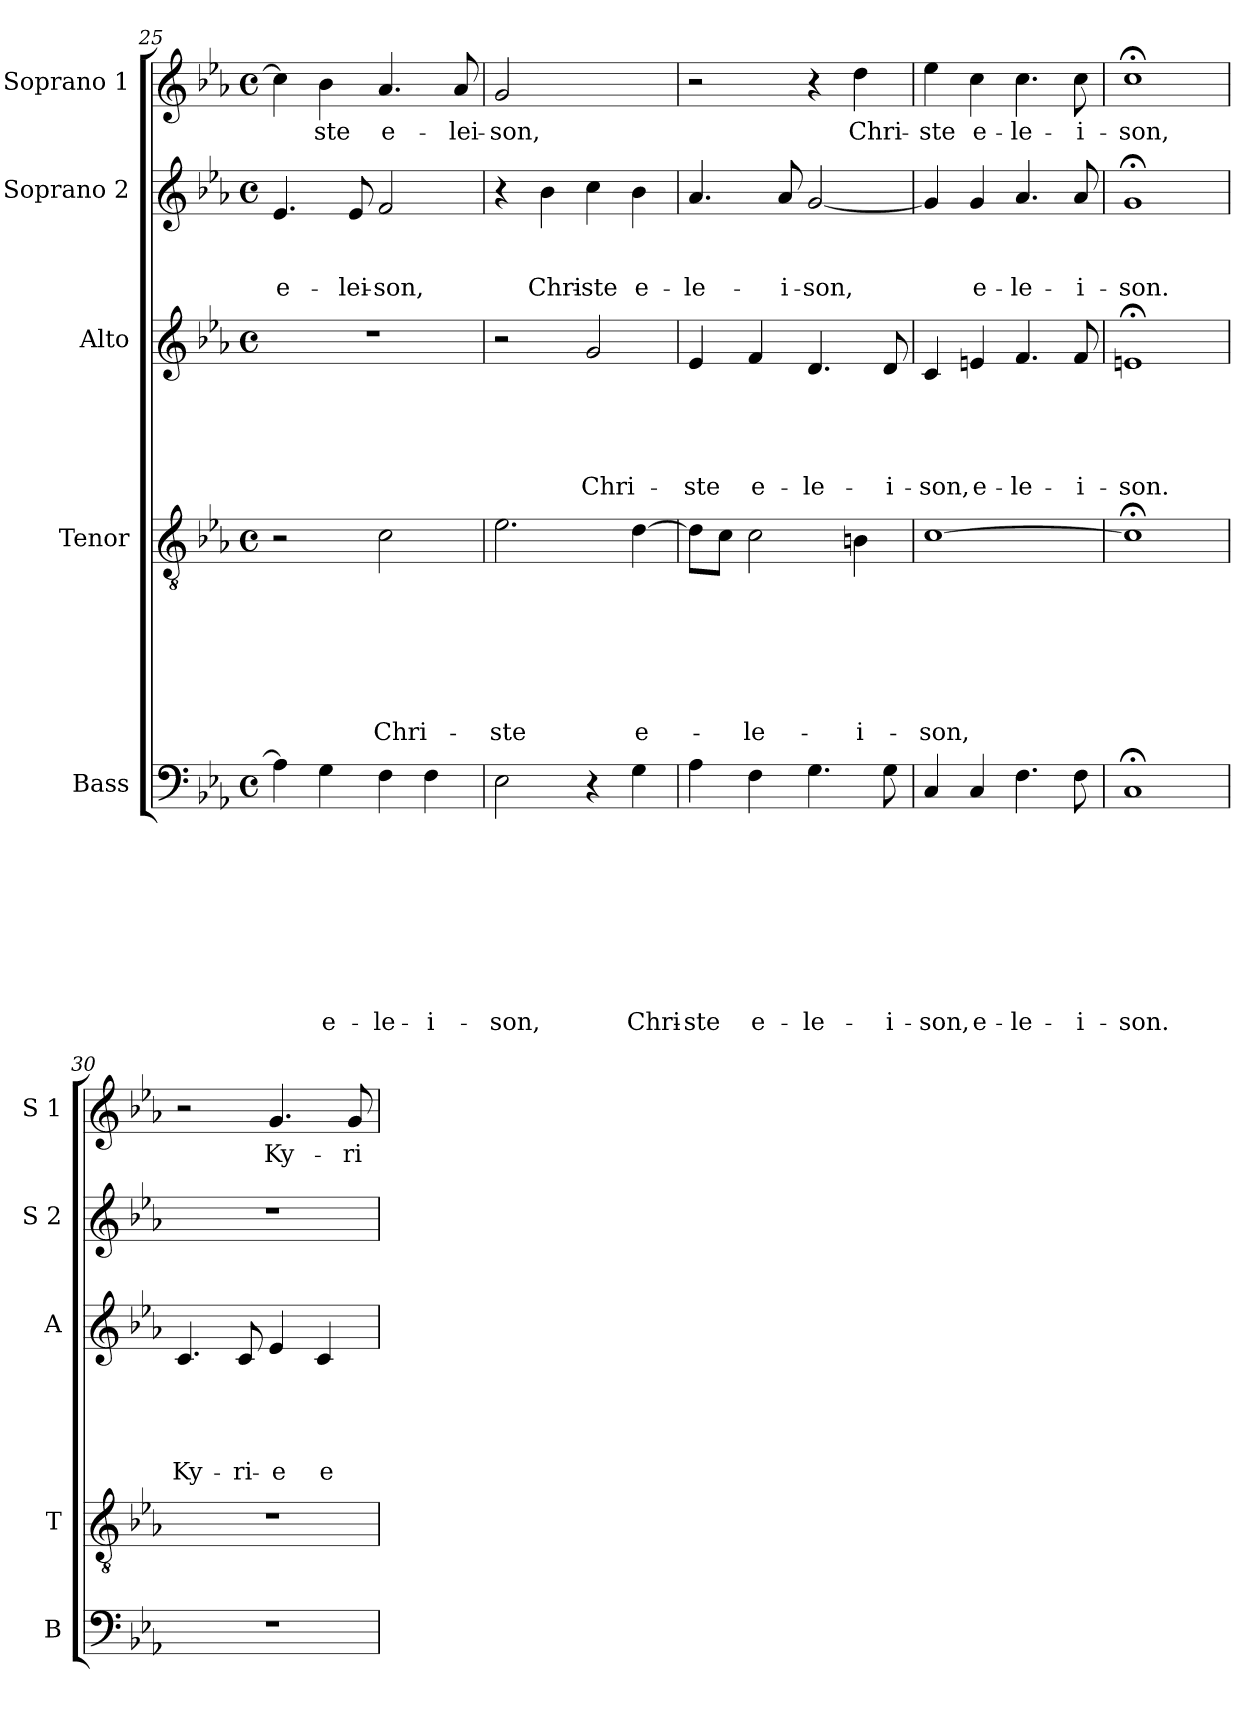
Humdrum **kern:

**kern	**text	**text	**text	**text	**text	**text	**text	**text	**text	**kern	**text	**text	**text	**text	**text	**text	**text	**kern	**text	**text	**text	**text	**text	**kern	**text	**text	**text	**kern	**text
*part5	*part5	*part5	*part5	*part5	*part5	*part5	*part5	*part5	*part5	*part4	*part4	*part4	*part4	*part4	*part4	*part4	*part4	*part3	*part3	*part3	*part3	*part3	*part3	*part2	*part2	*part2	*part2	*part1	*part1
*staff5	*staff5	*staff5	*staff5	*staff5	*staff5	*staff5	*staff5	*staff5	*staff5	*staff4	*staff4	*staff4	*staff4	*staff4	*staff4	*staff4	*staff4	*staff3	*staff3	*staff3	*staff3	*staff3	*staff3	*staff2	*staff2	*staff2	*staff2	*staff1	*staff1
*I"Bass	*	*	*	*	*	*	*	*	*	*I"Tenor	*	*	*	*	*	*	*	*I"Alto	*	*	*	*	*	*I"Soprano 2	*	*	*	*I"Soprano 1	*
*I'B	*	*	*	*	*	*	*	*	*	*I'T	*	*	*	*	*	*	*	*I'A	*	*	*	*	*	*I'S 2	*	*	*	*I'S 1	*
!!LO:LB:g=z
*clefF4	*	*	*	*	*	*	*	*	*	*clefGv2	*	*	*	*	*	*	*	*clefG2	*	*	*	*	*	*clefG2	*	*	*	*clefG2	*
*k[b-e-a-]	*	*	*	*	*	*	*	*	*	*k[b-e-a-]	*	*	*	*	*	*	*	*k[b-e-a-]	*	*	*	*	*	*k[b-e-a-]	*	*	*	*k[b-e-a-]	*
*E-:	*	*	*	*	*	*	*	*	*	*E-:	*	*	*	*	*	*	*	*E-:	*	*	*	*	*	*E-:	*	*	*	*E-:	*
*M4/4	*	*	*	*	*	*	*	*	*	*M4/4	*	*	*	*	*	*	*	*M4/4	*	*	*	*	*	*M4/4	*	*	*	*M4/4	*
*met(c)	*	*	*	*	*	*	*	*	*	*met(c)	*	*	*	*	*	*	*	*met(c)	*	*	*	*	*	*met(c)	*	*	*	*met(c)	*
=25	=25	=25	=25	=25	=25	=25	=25	=25	=25	=25	=25	=25	=25	=25	=25	=25	=25	=25	=25	=25	=25	=25	=25	=25	=25	=25	=25	=25	=25
!	!	!	!	!	!	!	!	!	!	!	!	!	!	!	!	!	!	!	!	!	!	!	!	!	!	!	!LO:LY:b	!	!
4A-\]	.	.	.	.	.	.	.	.	.	2r	.	.	.	.	.	.	.	1r	.	.	.	.	.	4.e-/	.	.	e-	4cc\]	.
!	!	!	!	!	!	!	!	!	!LO:LY:b	!	!	!	!	!	!	!	!	!	!	!	!	!	!	!	!	!	!	!	!LO:LY:b
4G\	.	.	.	.	.	.	.	.	e-	.	.	.	.	.	.	.	.	.	.	.	.	.	.	.	.	.	.	4b-\	-ste
!	!	!	!	!	!	!	!	!	!	!	!	!	!	!	!	!	!	!	!	!	!	!	!	!	!	!	!LO:LY:b	!	!
.	.	.	.	.	.	.	.	.	.	.	.	.	.	.	.	.	.	.	.	.	.	.	.	8e-/	.	.	-lei-	.	.
!	!	!	!	!	!	!	!	!	!LO:LY:b	!	!	!	!	!	!	!	!LO:LY:b	!	!	!	!	!	!	!	!	!	!LO:LY:b	!	!LO:LY:b
4F\	.	.	.	.	.	.	.	.	-le-	2c\	.	.	.	.	.	.	Chri-	.	.	.	.	.	.	2f/	.	.	-son,	4.a-/	e-
!	!	!	!	!	!	!	!	!	!LO:LY:b	!	!	!	!	!	!	!	!	!	!	!	!	!	!	!	!	!	!	!	!
4F\	.	.	.	.	.	.	.	.	-i-	.	.	.	.	.	.	.	.	.	.	.	.	.	.	.	.	.	.	.	.
!	!	!	!	!	!	!	!	!	!	!	!	!	!	!	!	!	!	!	!	!	!	!	!	!	!	!	!	!	!LO:LY:b
.	.	.	.	.	.	.	.	.	.	.	.	.	.	.	.	.	.	.	.	.	.	.	.	.	.	.	.	8a-/	-lei-
=26	=26	=26	=26	=26	=26	=26	=26	=26	=26	=26	=26	=26	=26	=26	=26	=26	=26	=26	=26	=26	=26	=26	=26	=26	=26	=26	=26	=26	=26
!	!	!	!	!	!	!	!	!	!LO:LY:b	!	!	!	!	!	!	!	!LO:LY:b	!	!	!	!	!	!	!	!	!	!	!	!LO:LY:b
2E-\	.	.	.	.	.	.	.	.	-son,	2.e-\	.	.	.	.	.	.	-ste	2r	.	.	.	.	.	4r	.	.	.	2g/	-son,
!	!	!	!	!	!	!	!	!	!	!	!	!	!	!	!	!	!	!	!	!	!	!	!	!	!	!	!LO:LY:b	!	!
.	.	.	.	.	.	.	.	.	.	.	.	.	.	.	.	.	.	.	.	.	.	.	.	4b-\	.	.	Chri-	.	.
!	!	!	!	!	!	!	!	!	!	!	!	!	!	!	!	!	!	!	!	!	!	!	!LO:LY:b	!	!	!	!LO:LY:b	!	!
4r	.	.	.	.	.	.	.	.	.	.	.	.	.	.	.	.	.	2g/	.	.	.	.	Chri-	4cc\	.	.	-ste	2ryy	.
!	!	!	!	!	!	!	!	!	!LO:LY:b	!	!	!	!	!	!	!	!LO:LY:b	!	!	!	!	!	!	!	!	!	!LO:LY:b	!	!
4G\	.	.	.	.	.	.	.	.	Chri-	[>4d\	.	.	.	.	.	.	e-	.	.	.	.	.	.	4b-\	.	.	e-	.	.
=27	=27	=27	=27	=27	=27	=27	=27	=27	=27	=27	=27	=27	=27	=27	=27	=27	=27	=27	=27	=27	=27	=27	=27	=27	=27	=27	=27	=27	=27
!	!	!	!	!	!	!	!	!	!LO:LY:b	!	!	!	!	!	!	!	!	!	!	!	!	!	!LO:LY:b	!	!	!	!LO:LY:b	!	!
4A-\	.	.	.	.	.	.	.	.	-ste	8d\L]	.	.	.	.	.	.	.	4e-/	.	.	.	.	-ste	4.a-/	.	.	-le-	2r	.
.	.	.	.	.	.	.	.	.	.	8c\J	.	.	.	.	.	.	.	.	.	.	.	.	.	.	.	.	.	.	.
!	!	!	!	!	!	!	!	!	!LO:LY:b	!	!	!	!	!	!	!	!LO:LY:b	!	!	!	!	!	!LO:LY:b	!	!	!	!	!	!
4F\	.	.	.	.	.	.	.	.	e-	2c\	.	.	.	.	.	.	-le-	4f/	.	.	.	.	e-	.	.	.	.	.	.
!	!	!	!	!	!	!	!	!	!	!	!	!	!	!	!	!	!	!	!	!	!	!	!	!	!	!	!LO:LY:b	!	!
.	.	.	.	.	.	.	.	.	.	.	.	.	.	.	.	.	.	.	.	.	.	.	.	8a-/	.	.	-i-	.	.
!	!	!	!	!	!	!	!	!	!LO:LY:b	!	!	!	!	!	!	!	!	!	!	!	!	!	!LO:LY:b	!	!	!	!LO:LY:b	!	!
4.G\	.	.	.	.	.	.	.	.	-le-	.	.	.	.	.	.	.	.	4.d/	.	.	.	.	-le-	[<2g/	.	.	-son,	4r	.
!	!	!	!	!	!	!	!	!	!	!	!	!	!	!	!	!	!LO:LY:b	!	!	!	!	!	!	!	!	!	!	!	!LO:LY:b
.	.	.	.	.	.	.	.	.	.	4Bn\	.	.	.	.	.	.	-i-	.	.	.	.	.	.	.	.	.	.	4dd\	Chri-
!	!	!	!	!	!	!	!	!	!LO:LY:b	!	!	!	!	!	!	!	!	!	!	!	!	!	!LO:LY:b	!	!	!	!	!	!
8G\	.	.	.	.	.	.	.	.	-i-	.	.	.	.	.	.	.	.	8d/	.	.	.	.	-i-	.	.	.	.	.	.
=28	=28	=28	=28	=28	=28	=28	=28	=28	=28	=28	=28	=28	=28	=28	=28	=28	=28	=28	=28	=28	=28	=28	=28	=28	=28	=28	=28	=28	=28
!	!	!	!	!	!	!	!	!	!LO:LY:b	!	!	!	!	!	!	!	!LO:LY:b	!	!	!	!	!	!LO:LY:b	!	!	!	!	!	!LO:LY:b
4C/	.	.	.	.	.	.	.	.	-son,	[>1c	.	.	.	.	.	.	-son,	4c/	.	.	.	.	-son,	4g/]	.	.	.	4ee-\	-ste
!	!	!	!	!	!	!	!	!	!LO:LY:b	!	!	!	!	!	!	!	!	!	!	!	!	!	!LO:LY:b	!	!	!	!LO:LY:b	!	!LO:LY:b
4C/	.	.	.	.	.	.	.	.	e-	.	.	.	.	.	.	.	.	4en/	.	.	.	.	e-	4g/	.	.	e-	4cc\	e-
!	!	!	!	!	!	!	!	!	!LO:LY:b	!	!	!	!	!	!	!	!	!	!	!	!	!	!LO:LY:b	!	!	!	!LO:LY:b	!	!LO:LY:b
4.F\	.	.	.	.	.	.	.	.	-le-	.	.	.	.	.	.	.	.	4.f/	.	.	.	.	-le-	4.a-/	.	.	-le-	4.cc\	-le-
!	!	!	!	!	!	!	!	!	!LO:LY:b	!	!	!	!	!	!	!	!	!	!	!	!	!	!LO:LY:b	!	!	!	!LO:LY:b	!	!LO:LY:b
8F\	.	.	.	.	.	.	.	.	-i-	.	.	.	.	.	.	.	.	8f/	.	.	.	.	-i-	8a-/	.	.	-i-	8cc\	-i-
=29	=29	=29	=29	=29	=29	=29	=29	=29	=29	=29	=29	=29	=29	=29	=29	=29	=29	=29	=29	=29	=29	=29	=29	=29	=29	=29	=29	=29	=29
!	!	!	!	!	!	!	!	!	!LO:LY:b	!	!	!	!	!	!	!	!	!	!	!	!	!	!LO:LY:b	!	!	!	!LO:LY:b	!	!LO:LY:b
1C;	.	.	.	.	.	.	.	.	-son.	1c;<]	.	.	.	.	.	.	.	1en;	.	.	.	.	-son.	1g;	.	.	-son.	1cc;<	-son,
!!LO:PB:g=z
=30	=30	=30	=30	=30	=30	=30	=30	=30	=30	=30	=30	=30	=30	=30	=30	=30	=30	=30	=30	=30	=30	=30	=30	=30	=30	=30	=30	=30	=30
!	!	!	!	!	!	!	!	!	!	!	!	!	!	!	!	!	!	!	!	!	!	!	!LO:LY:b	!	!	!	!	!	!
1r	.	.	.	.	.	.	.	.	.	1r	.	.	.	.	.	.	.	4.c/	.	.	.	.	Ky-	1r	.	.	.	2r	.
!	!	!	!	!	!	!	!	!	!	!	!	!	!	!	!	!	!	!	!	!	!	!	!LO:LY:b	!	!	!	!	!	!
.	.	.	.	.	.	.	.	.	.	.	.	.	.	.	.	.	.	8c/	.	.	.	.	-ri-	.	.	.	.	.	.
!	!	!	!	!	!	!	!	!	!	!	!	!	!	!	!	!	!	!	!	!	!	!	!LO:LY:b	!	!	!	!	!	!LO:LY:b
.	.	.	.	.	.	.	.	.	.	.	.	.	.	.	.	.	.	4e-/	.	.	.	.	-e	.	.	.	.	4.g/	Ky-
!	!	!	!	!	!	!	!	!	!	!	!	!	!	!	!	!	!	!	!	!	!	!	!LO:LY:b	!	!	!	!	!	!
.	.	.	.	.	.	.	.	.	.	.	.	.	.	.	.	.	.	4c/	.	.	.	.	e-	.	.	.	.	.	.
!	!	!	!	!	!	!	!	!	!	!	!	!	!	!	!	!	!	!	!	!	!	!	!	!	!	!	!	!	!LO:LY:b
.	.	.	.	.	.	.	.	.	.	.	.	.	.	.	.	.	.	.	.	.	.	.	.	.	.	.	.	8g/	-ri-
=	=	=	=	=	=	=	=	=	=	=	=	=	=	=	=	=	=	=	=	=	=	=	=	=	=	=	=	=	=
*-	*-	*-	*-	*-	*-	*-	*-	*-	*-	*-	*-	*-	*-	*-	*-	*-	*-	*-	*-	*-	*-	*-	*-	*-	*-	*-	*-	*-	*-
